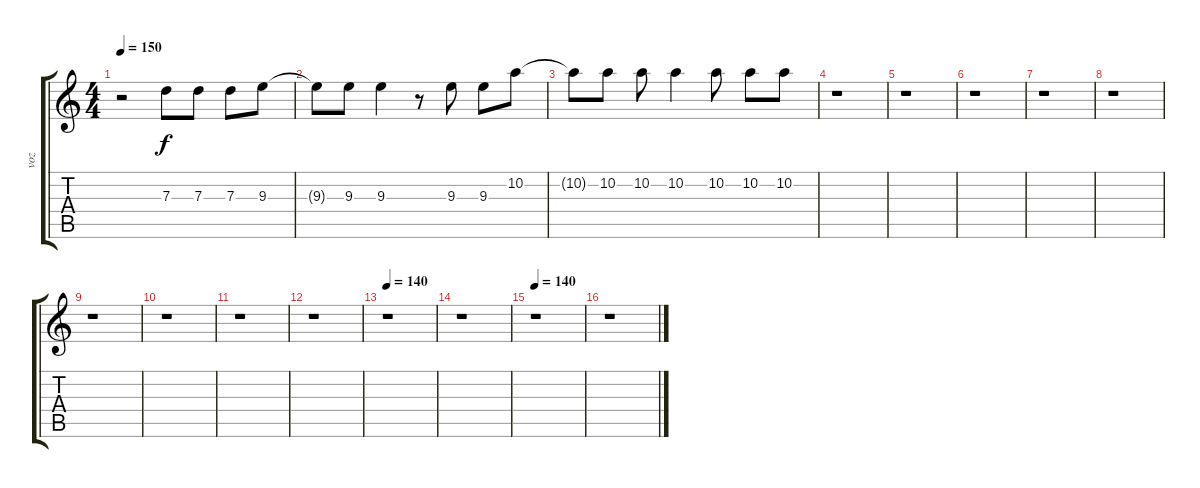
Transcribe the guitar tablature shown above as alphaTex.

\track ("voz" "voz") {instrument acousticguitarnylon}
\staff {score tabs}
\tuning (E4 B3 G3 D3 A2 E2) {hide}
\ts (4 4)
\tempo 150
\clef g2
\ks c
r.2{dy f} 7.3.8 7.3.8 7.3.8 9.3.8 |
9.3{t}.8 9.3.8 9.3.4 r.8 9.3.8 9.3.8 10.2.8 |
10.2{t}.8 10.2.8 10.2.8 10.2.4 10.2.8 10.2.8 10.2.8 |
r.1 |
r.1 |
r.1 |
r.1 |
r.1 |
r.1 |
r.1 |
r.1 |
r.1 |
\tempo 140
r.1 |
r.1 |
\tempo 140
r.1 |
r.1
